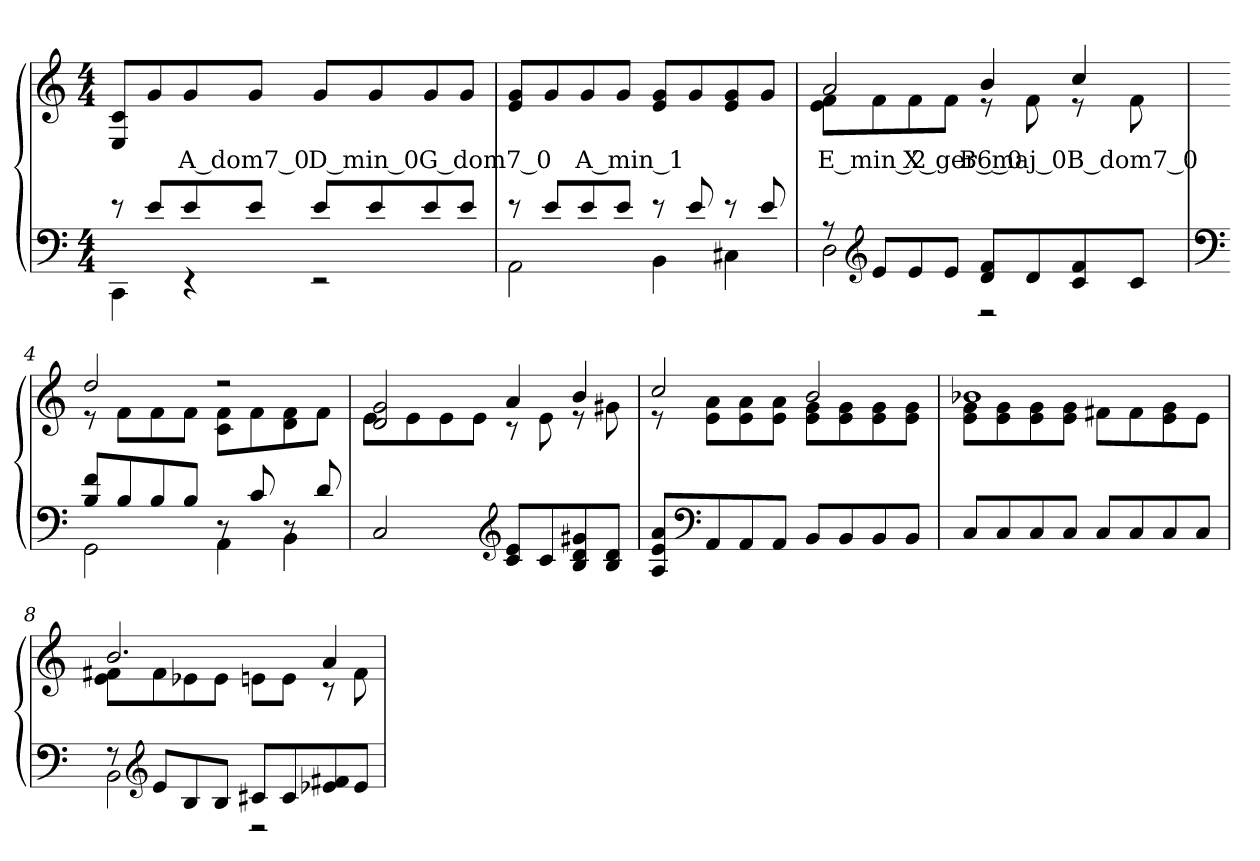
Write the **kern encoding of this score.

**kern	**kern	**text	**dynam
*part1	*part1	*part1	*part1
*staff2	*staff1	*staff1	*staff1/2
*clefF4	*clefG2	*	*
*k[]	*k[]	*	*
*M4/4	*M4/4	*	*
=1	=1	=1	=1
*^	*	*	*
!	!	!	!	!LO:DY:a
8r	4CC\	8E/ 8c/L	.	M.M. = 100
8e/L	.	8g/	.	.
8e/	4r	8g/	A_dom7_0	.
8e/J	.	8g/J	.	.
8e/L	2r	8g/L	D_min_0	.
8e/	.	8g/	.	.
8e/	.	8g/	G_dom7_0	.
8e/J	.	8g/J	.	.
=2	=2	=2	=2	=2
8r	2AA\	8e/ 8g/L	.	.
8e/L	.	8g/	.	.
8e/	.	8g/	A_min_1	.
8e/J	.	8g/J	.	.
8r	4BB\	8e/ 8g/L	.	.
8e/	.	8g/	.	.
8r	4C#X\	8e/ 8g/	.	.
8e/	.	8g/J	.	.
=3	=3	=3	=3	=3
*	*	*^	*	*
8r	2D\	2a/	8e\ 8f\L	E_min_2	.
*clefG2	*	*	*	*	*
8e/L	.	.	8f\	.	.
8e/	.	.	8f\	X_ger6_0	.
8e/J	.	.	8f\J	.	.
8d/ 8f/L	2r	4b/	8r	B_maj_0	.
8d/	.	.	8f\	.	.
8c/ 8f/	.	4cc/	8r	B_dom7_0	.
8c/J	.	.	8f\	.	.
*v	*v	*	*	*	*
=4	=4	=4	=4	=4
*clefF4	*	*	*	*
*^	*	*	*	*
*	*^	*	*	*	*
1ryy	8B/ 8f/L	2GG\	2dd/	8r	.	.
.	8B/	.	.	8f\L	.	.
.	8B/	.	.	8f\	.	.
.	8B/J	.	.	8f\J	.	.
.	8r	4AA\	2r	8c\ 8f\L	.	.
.	8c/	.	.	8f\	.	.
.	8r	4BB\	.	8d\ 8f\	.	.
.	8d/	.	.	8f\J	.	.
*v	*v	*v	*	*	*	*
=5	=5	=5	=5	=5
2C/	2d/ 2g/	8e\L	.	.
.	.	8e\	.	.
.	.	8e\	.	.
.	.	8e\J	.	.
*clefG2	*	*	*	*
8c/ 8e/L	4a/	8r	.	.
8c/	.	8e\	.	.
8B/ 8d/ 8g#X/	4b/	8r	.	.
8B/ 8d/J	.	8g#X\	.	.
=6	=6	=6	=6	=6
8A/ 8e/ 8a/L	2cc/	8r	.	.
*clefF4	*	*	*	*
8AA/	.	8e\ 8a\L	.	.
8AA/	.	8e\ 8a\	.	.
8AA/J	.	8e\ 8a\J	.	.
8BB/L	2b/	8e\ 8g\L	.	.
8BB/	.	8e\ 8g\	.	.
8BB/	.	8e\ 8g\	.	.
8BB/J	.	8e\ 8g\J	.	.
=7	=7	=7	=7	=7
8C/L	1b-X	8e\ 8g\L	.	.
8C/	.	8e\ 8g\	.	.
8C/	.	8e\ 8g\	.	.
8C/J	.	8e\ 8g\J	.	.
8C/L	.	8f#X\L	.	.
8C/	.	8f#\	.	.
8C/	.	8e\ 8g\	.	.
8C/J	.	8e\J	.	.
=8	=8	=8	=8	=8
*^	*	*	*	*
8r	2BB\	2.b/	8e\ 8f#X\L	.	.
*clefG2	*	*	*	*	*
8e/L	.	.	8f#\	.	.
8B/	.	.	8e-X\	.	.
8B/J	.	.	8e-\J	.	.
8c#X/L	2r	.	8en\L	.	.
8c#/	.	.	8e\J	.	.
8e-X/ 8f#X/	.	4a/	8r	.	.
8e-/J	.	.	8f#\	.	.
*v	*v	*	*	*	*
*	*v	*v	*	*
=	=	=	=
*-	*-	*-	*-
